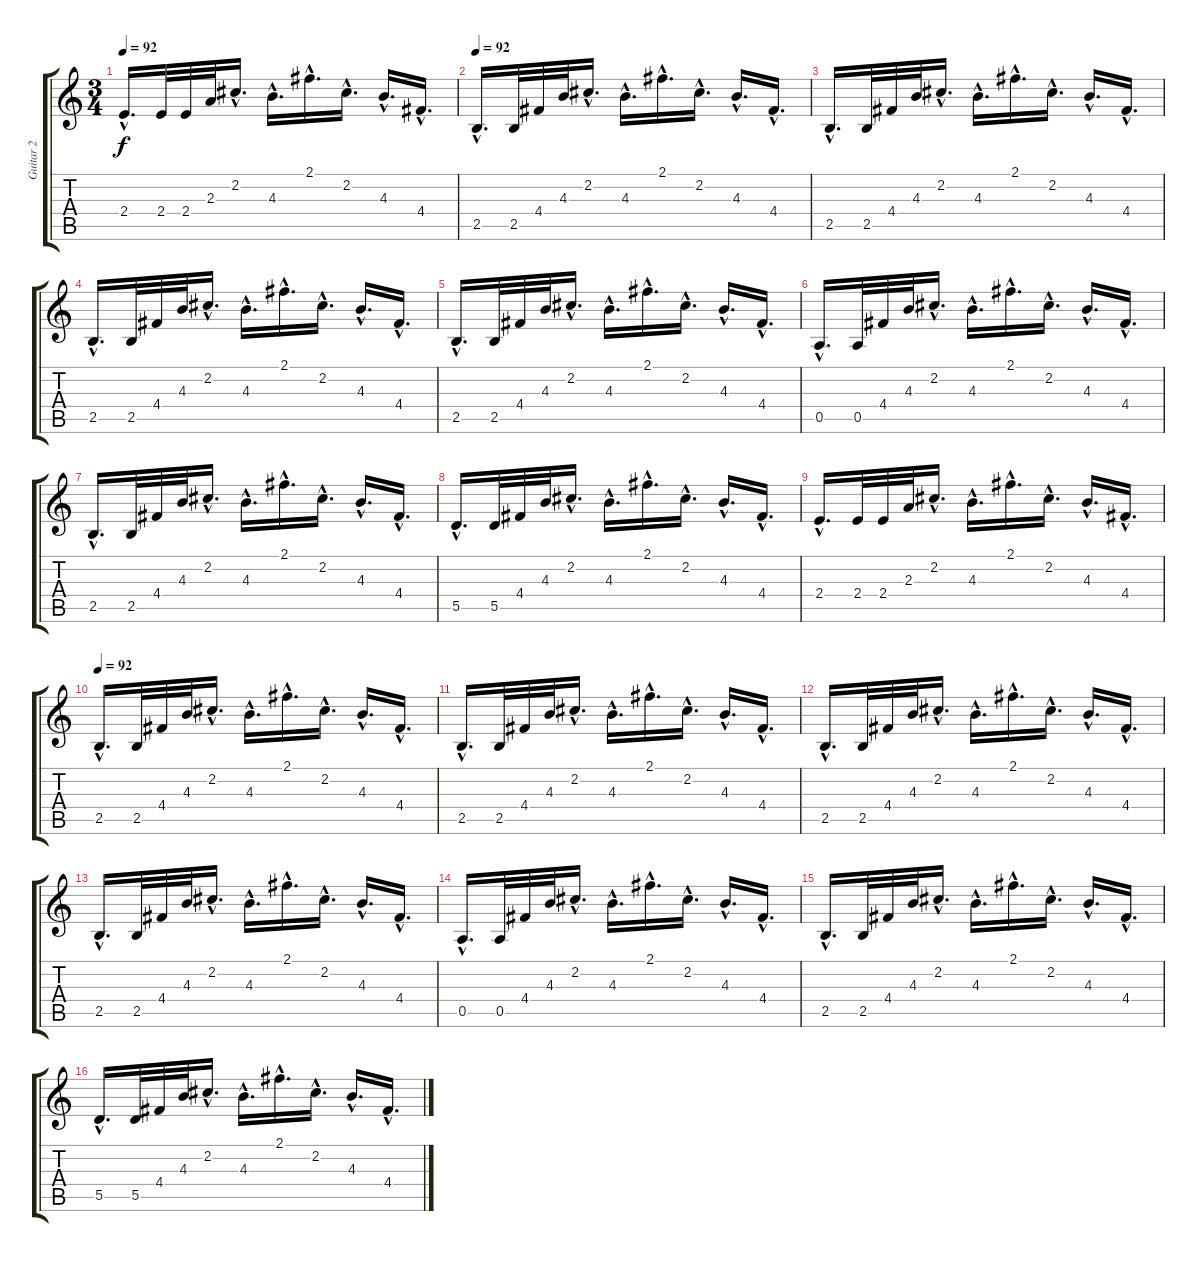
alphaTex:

\track ("Guitar 2" "Guitar 2") {instrument distortionguitar}
\staff {score tabs}
\tuning (E4 B3 G3 D3 A2 D2) {hide}
\ts (3 4)
\tempo 92
\clef g2
\ks c
2.4{hac}.16{d dy f} 2.4.32 2.4.32 2.3.32 2.2{hac}.16{d} 4.3{hac}.16{d} 2.1{hac}.16{d} 2.2{hac}.16{d} 4.3{hac}.16{d} 4.4{hac}.16{d} |
\tempo 92
2.5{hac}.16{d} 2.5.32 4.4.32 4.3.32 2.2{hac}.16{d} 4.3{hac}.16{d} 2.1{hac}.16{d} 2.2{hac}.16{d} 4.3{hac}.16{d} 4.4{hac}.16{d} |
2.5{hac}.16{d} 2.5.32 4.4.32 4.3.32 2.2{hac}.16{d} 4.3{hac}.16{d} 2.1{hac}.16{d} 2.2{hac}.16{d} 4.3{hac}.16{d} 4.4{hac}.16{d} |
2.5{hac}.16{d} 2.5.32 4.4.32 4.3.32 2.2{hac}.16{d} 4.3{hac}.16{d} 2.1{hac}.16{d} 2.2{hac}.16{d} 4.3{hac}.16{d} 4.4{hac}.16{d} |
2.5{hac}.16{d} 2.5.32 4.4.32 4.3.32 2.2{hac}.16{d} 4.3{hac}.16{d} 2.1{hac}.16{d} 2.2{hac}.16{d} 4.3{hac}.16{d} 4.4{hac}.16{d} |
0.5{hac}.16{d} 0.5.32 4.4.32 4.3.32 2.2{hac}.16{d} 4.3{hac}.16{d} 2.1{hac}.16{d} 2.2{hac}.16{d} 4.3{hac}.16{d} 4.4{hac}.16{d} |
2.5{hac}.16{d} 2.5.32 4.4.32 4.3.32 2.2{hac}.16{d} 4.3{hac}.16{d} 2.1{hac}.16{d} 2.2{hac}.16{d} 4.3{hac}.16{d} 4.4{hac}.16{d} |
5.5{hac}.16{d} 5.5.32 4.4.32 4.3.32 2.2{hac}.16{d} 4.3{hac}.16{d} 2.1{hac}.16{d} 2.2{hac}.16{d} 4.3{hac}.16{d} 4.4{hac}.16{d} |
2.4{hac}.16{d} 2.4.32 2.4.32 2.3.32 2.2{hac}.16{d} 4.3{hac}.16{d} 2.1{hac}.16{d} 2.2{hac}.16{d} 4.3{hac}.16{d} 4.4{hac}.16{d} |
\tempo 92
2.5{hac}.16{d} 2.5.32 4.4.32 4.3.32 2.2{hac}.16{d} 4.3{hac}.16{d} 2.1{hac}.16{d} 2.2{hac}.16{d} 4.3{hac}.16{d} 4.4{hac}.16{d} |
2.5{hac}.16{d} 2.5.32 4.4.32 4.3.32 2.2{hac}.16{d} 4.3{hac}.16{d} 2.1{hac}.16{d} 2.2{hac}.16{d} 4.3{hac}.16{d} 4.4{hac}.16{d} |
2.5{hac}.16{d} 2.5.32 4.4.32 4.3.32 2.2{hac}.16{d} 4.3{hac}.16{d} 2.1{hac}.16{d} 2.2{hac}.16{d} 4.3{hac}.16{d} 4.4{hac}.16{d} |
2.5{hac}.16{d} 2.5.32 4.4.32 4.3.32 2.2{hac}.16{d} 4.3{hac}.16{d} 2.1{hac}.16{d} 2.2{hac}.16{d} 4.3{hac}.16{d} 4.4{hac}.16{d} |
0.5{hac}.16{d} 0.5.32 4.4.32 4.3.32 2.2{hac}.16{d} 4.3{hac}.16{d} 2.1{hac}.16{d} 2.2{hac}.16{d} 4.3{hac}.16{d} 4.4{hac}.16{d} |
2.5{hac}.16{d} 2.5.32 4.4.32 4.3.32 2.2{hac}.16{d} 4.3{hac}.16{d} 2.1{hac}.16{d} 2.2{hac}.16{d} 4.3{hac}.16{d} 4.4{hac}.16{d} |
5.5{hac}.16{d} 5.5.32 4.4.32 4.3.32 2.2{hac}.16{d} 4.3{hac}.16{d} 2.1{hac}.16{d} 2.2{hac}.16{d} 4.3{hac}.16{d} 4.4{hac}.16{d}
